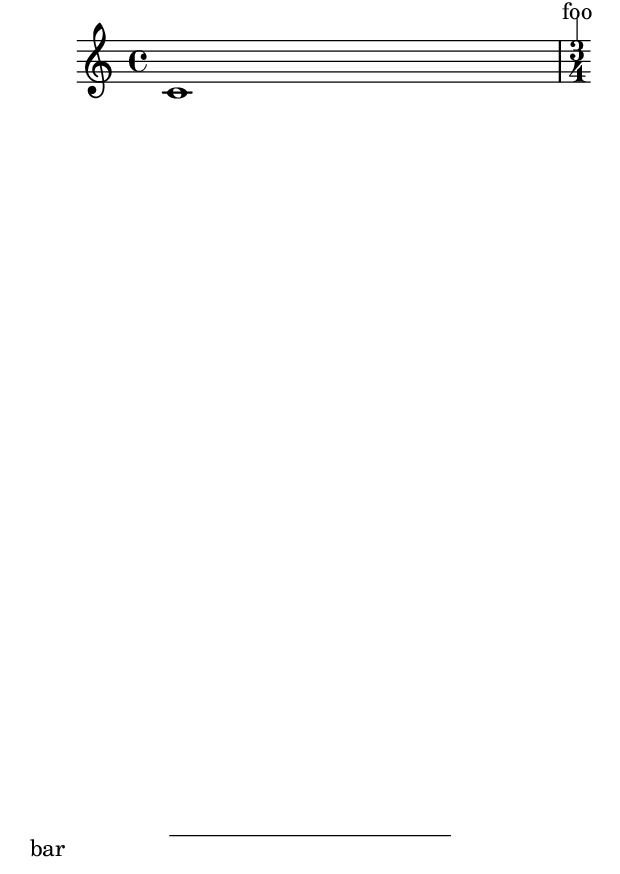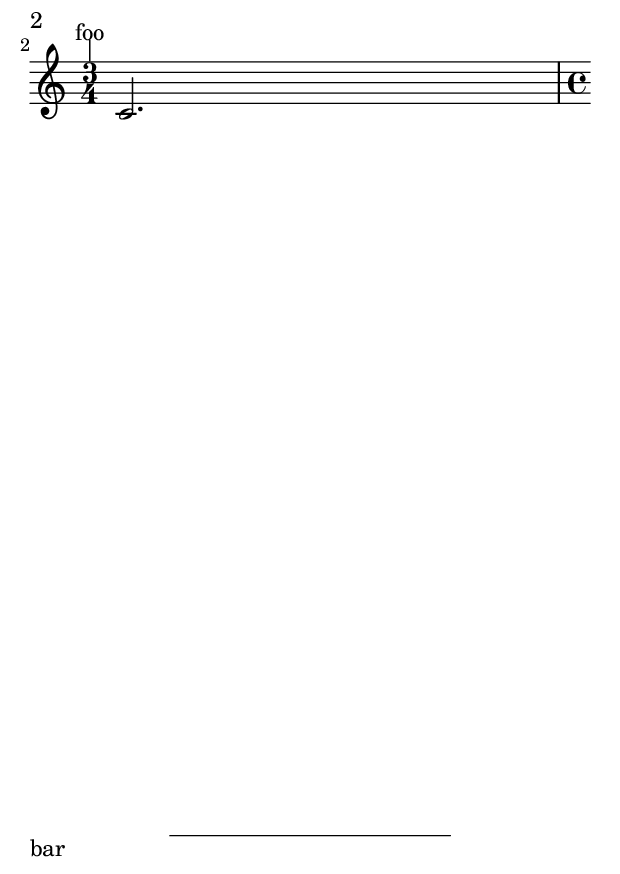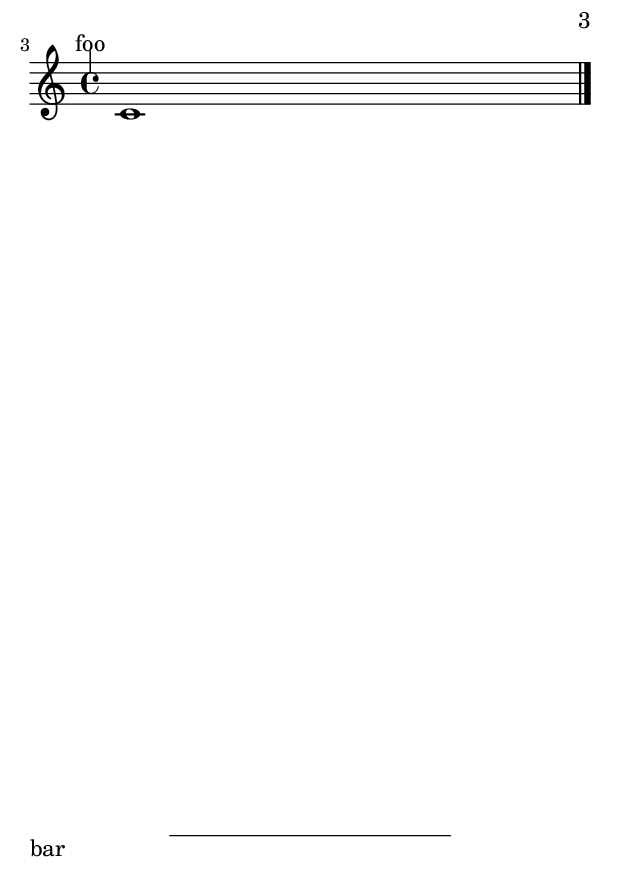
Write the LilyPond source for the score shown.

\version "2.15.40"
\header {
  texidoc = "With grobs that have break visibility, footnotes will
automatically take the break visibility of the grob being footnoted.
This behavior can be overridden.
"
}

#(set-default-paper-size "a6")

\book {

\new Staff
{
  \relative c' {
    c1
    \footnote "foo" #'(0 . 2) #'TimeSignature "bar" \default
    \time 3/4
    \break \pageBreak
    c2.
    \once \override Staff . FootnoteItem #'break-visibility = ##(#f #f #t)
    \footnote "foo" #'(0 . 2) #'TimeSignature "bar" \default
    \time 4/4
    \break \pageBreak
    c1 \bar "|."
}}}
